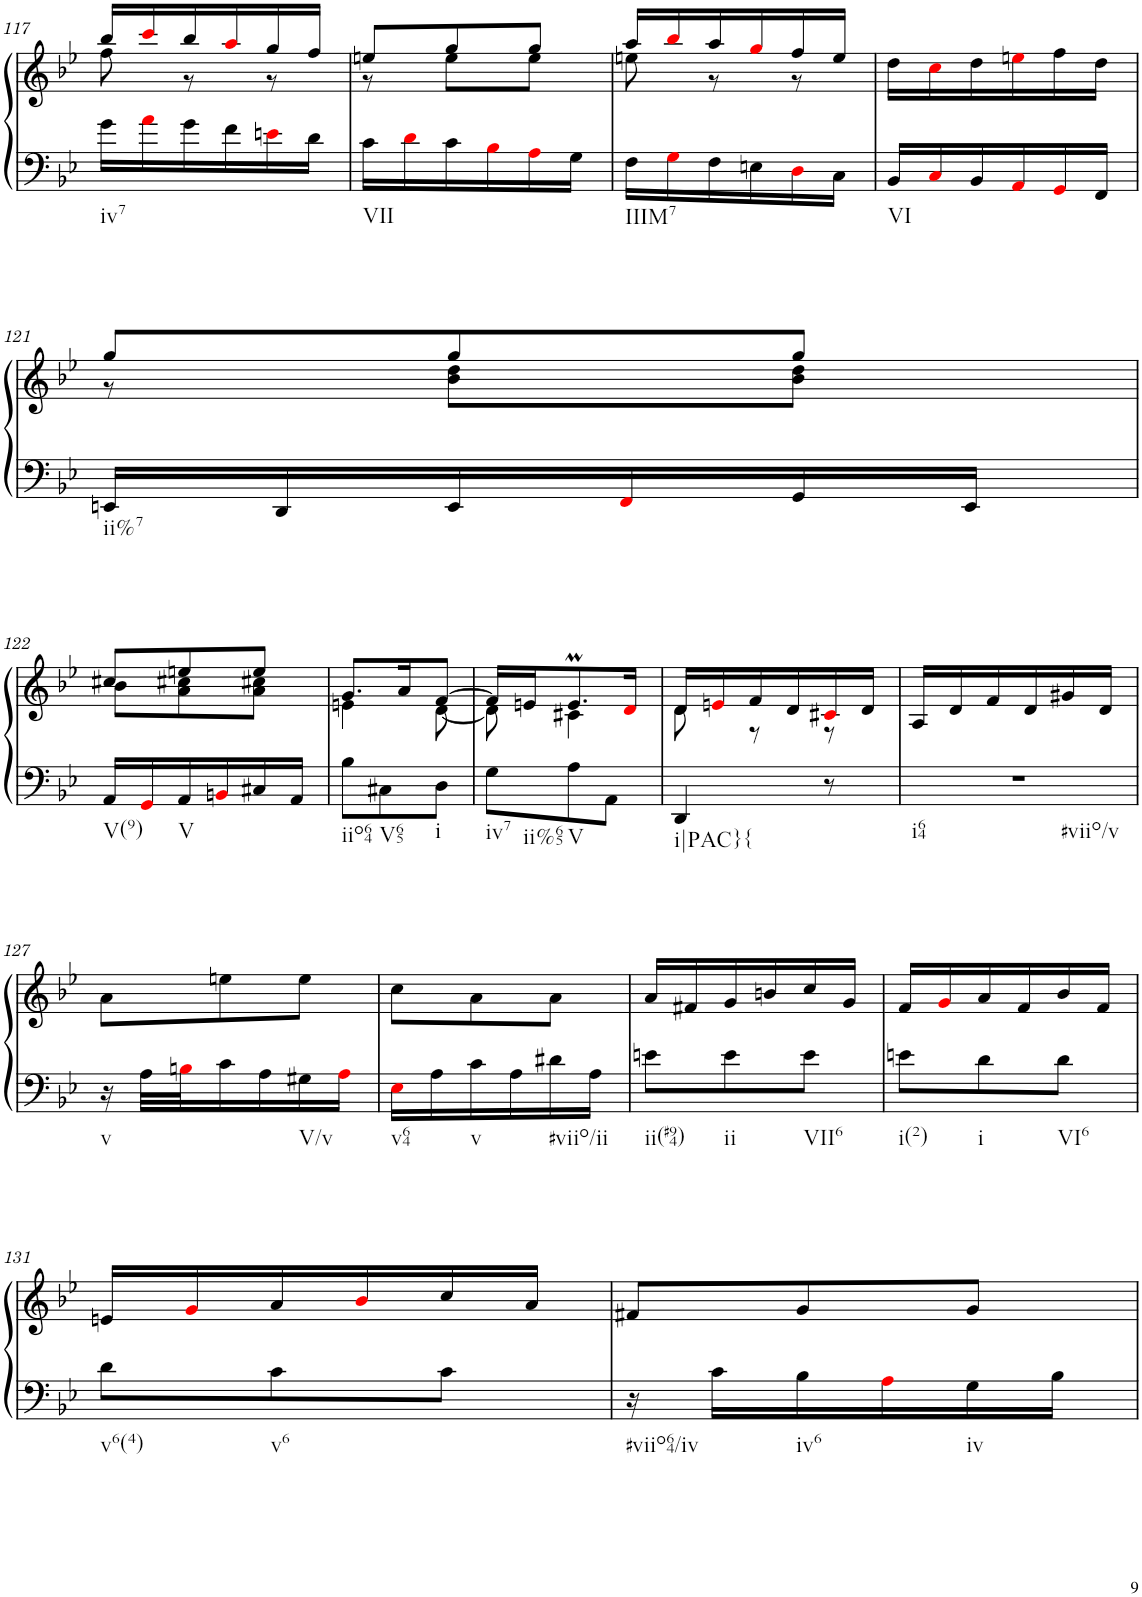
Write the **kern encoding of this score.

**kern	**kern
*part1	*part1
*staff2	*staff1
*I"unbenannt1	*
!!LO:PB:g=z
*clefF4	*clefG2
*k[b-e-]	*k[b-e-]
*M3/8	*M3/8
=117	=117
*	*^
!LO:TX:b:t=iv7	!	!
16g\LL	16bb-/LL	8ff\
16ai\	16ccci/	.
16g\	16bb-/	8r
16f\	16aai/	.
16eni\	16gg/	8r
16d\JJ	16ff/JJ	.
=118	=118	=118
!LO:TX:b:t=VII	!	!
16c\LL	8een/L	8r
16di\	.	.
16c\	8gg/	8ee\L
16B-i\	.	.
16Ai\	8gg/J	8ee\J
16G\JJ	.	.
=119	=119	=119
!LO:TX:b:t=IIIM7	!	!
16F\LL	16aa/LL	8een\
16Gi\	16bb-i/	.
16F\	16aa/	8r
16En\	16ggi/	.
16Di\	16ff/	8r
16C\JJ	16ee/JJ	.
*	*v	*v
=120	=120
!LO:TX:b:t=VI	!
16BB-/LL	16dd\LL
16Ci/	16cci\
16BB-/	16dd\
16AAi/	16eeni\
16GGi/	16ff\
16FF/JJ	16dd\JJ
!!LO:LB:g=z
=121	=121
*	*^
!LO:TX:b:t=ii%7	!	!
16EEn/LL	8gg/L	8r
16DD/	.	.
16EE/	8gg/	8b-\ 8dd\L
16FFi/	.	.
16GG/	8gg/J	8b-\ 8dd\J
16EE/JJ	.	.
!!LO:LB:g=z	!!
=122	=122	=122
!LO:TX:b:t=V(9)	!	!
16AA/LL	8cc#X/L	8b-\L
16GGi/	.	.
!LO:TX:b:t=V	!	!
16AA/	8een/	8a\ 8cc#X\
16BBni/	.	.
16C#X/	8ee/J	8a\ 8cc#X\J
16AA/JJ	.	.
=123	=123	=123
!LO:TX:b:t=iio64	!	!
8B-\L	8.g/L	4en\
!LO:TX:b:t=V65	!	!
8C#X\	.	.
.	16a/K	.
!LO:TX:b:t=i	!	!
8D\J	[8f/J	[8d\
=124	=124	=124
!LO:TX:b:t=iv7	!	!
!LO:TX:b:t=ii%65	!	!
8G\L	16f/LL]	8d\]
.	16en/J	.
!LO:TX:b:t=V	!	!
8A\	8.em/	4c#X\
8AA\J	.	.
.	16di/Jk	.
=125	=125	=125
!LO:TX:b:t=i|PAC}{	!	!
4DD/	16d/LL	8d\
.	16eni/	.
.	16f/	8r
.	16d/	.
8r	16c#Xi/	8r
.	16d/JJ	.
*	*v	*v
=126	=126
!LO:TX:b:t=i64	!
!LO:TX:b:t=#viio/v	!
4.r	16A/LL
.	16d/
.	16f/
.	16d/
.	16g#X/
.	16d/JJ
!!LO:LB:g=z
=127	=127
!LO:TX:b:t=v	!
16r	8a\L
32A\LLL	.
32Bni\J	.
16c\	8een\
16A\	.
!LO:TX:b:t=V/v	!
16G#X\	8ee\J
16Ai\JJ	.
=128	=128
!LO:TX:b:t=v64	!
16E-i\LL	8cc\L
16A\	.
!LO:TX:b:t=v	!
16c\	8a\
16A\	.
!LO:TX:b:t=#viio/ii	!
16d#X\	8a\J
16A\JJ	.
=129	=129
!LO:TX:b:t=ii(#94)	!
8en\L	16a/LL
.	16f#X/
!LO:TX:b:t=ii	!
8e\	16g/
.	16bn/
!LO:TX:b:t=VII6	!
8e\J	16cc/
.	16g/JJ
=130	=130
!LO:TX:b:t=i(2)	!
8en\L	16f/LL
.	16gi/
!LO:TX:b:t=i	!
8d\	16a/
.	16f/
!LO:TX:b:t=VI6	!
8d\J	16b-/
.	16f/JJ
!!LO:LB:g=z
=131	=131
!LO:TX:b:t=v6(4)	!
8d\L	16en/LL
.	16gi/
!LO:TX:b:t=v6	!
8c\	16a/
.	16b-i/
8c\J	16cc/
.	16a/JJ
=132	=132
!LO:TX:b:t=#viio64/iv	!
16r	8f#X/L
16c\LL	.
!LO:TX:b:t=iv6	!
16B-\	8g/
16Ai\	.
!LO:TX:b:t=iv	!
16G\	8g/J
16B-\JJ	.
=	=
*-	*-
